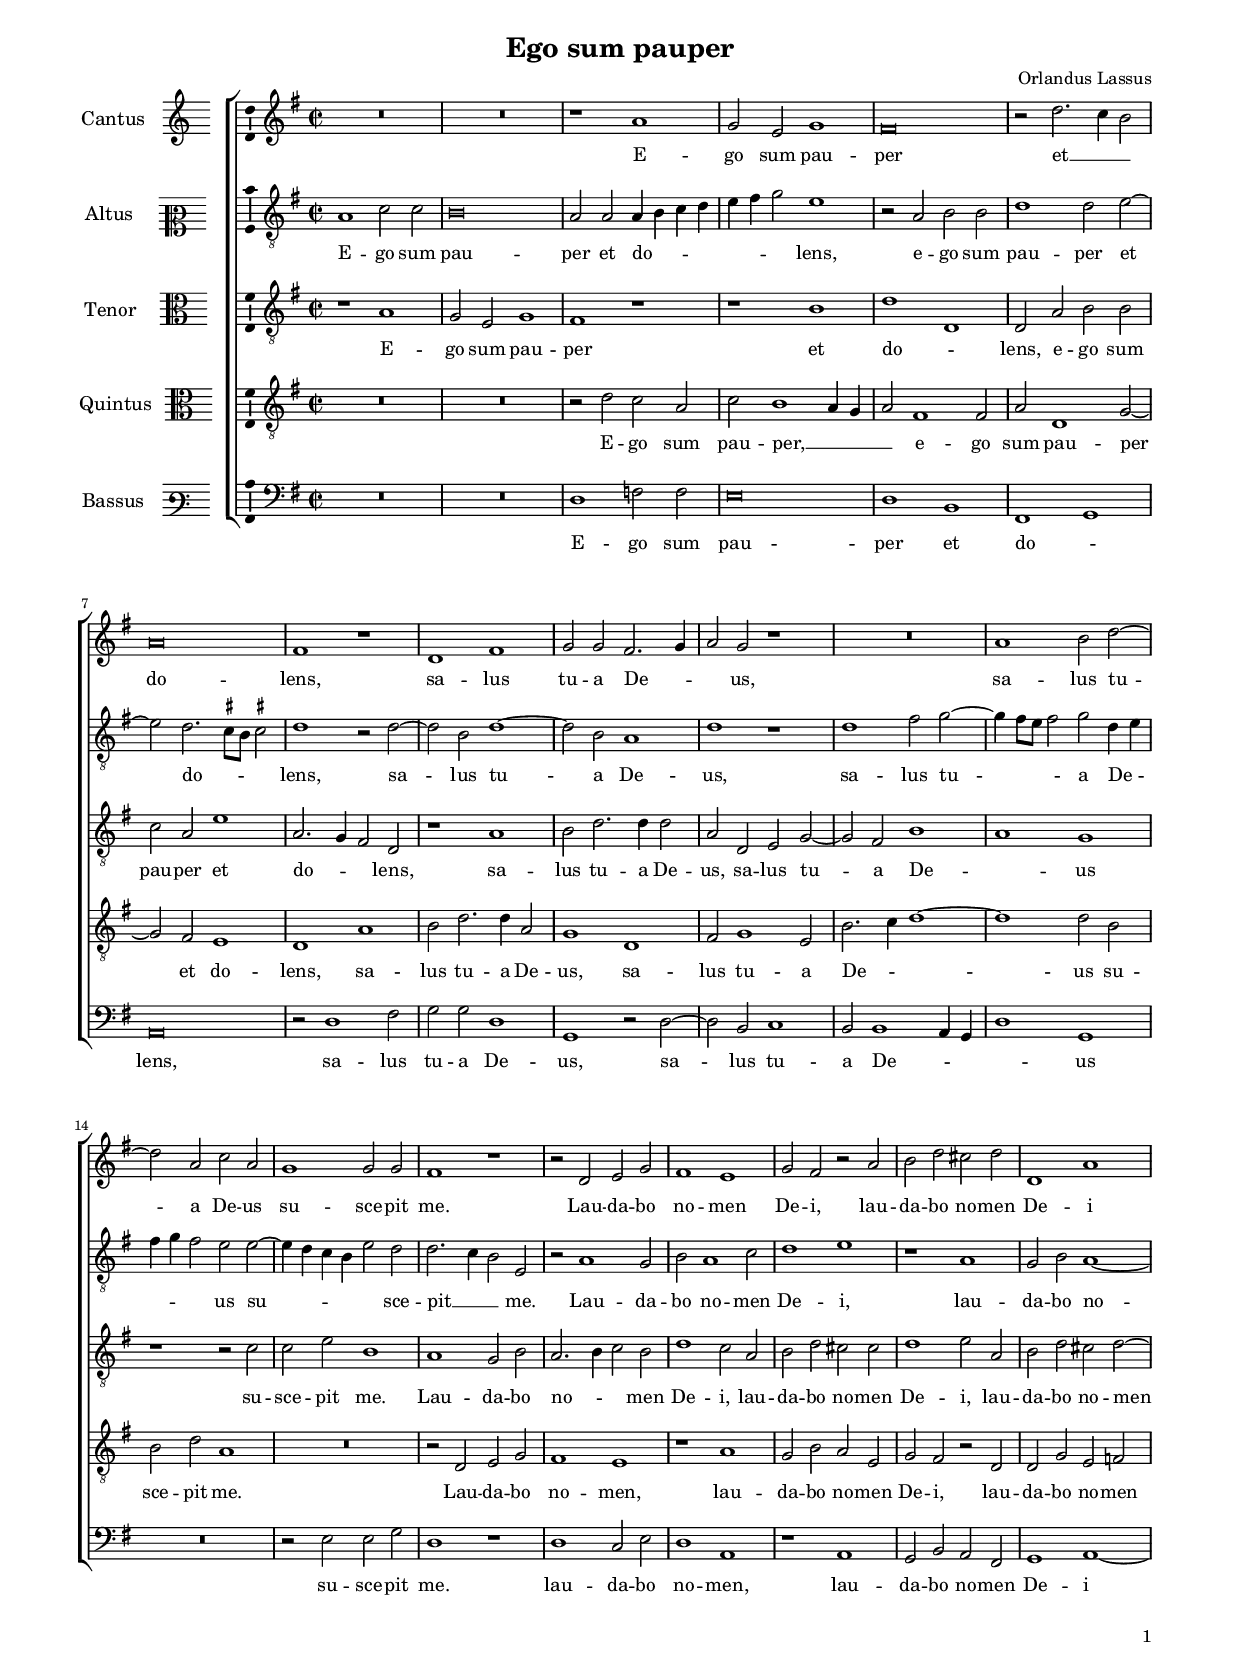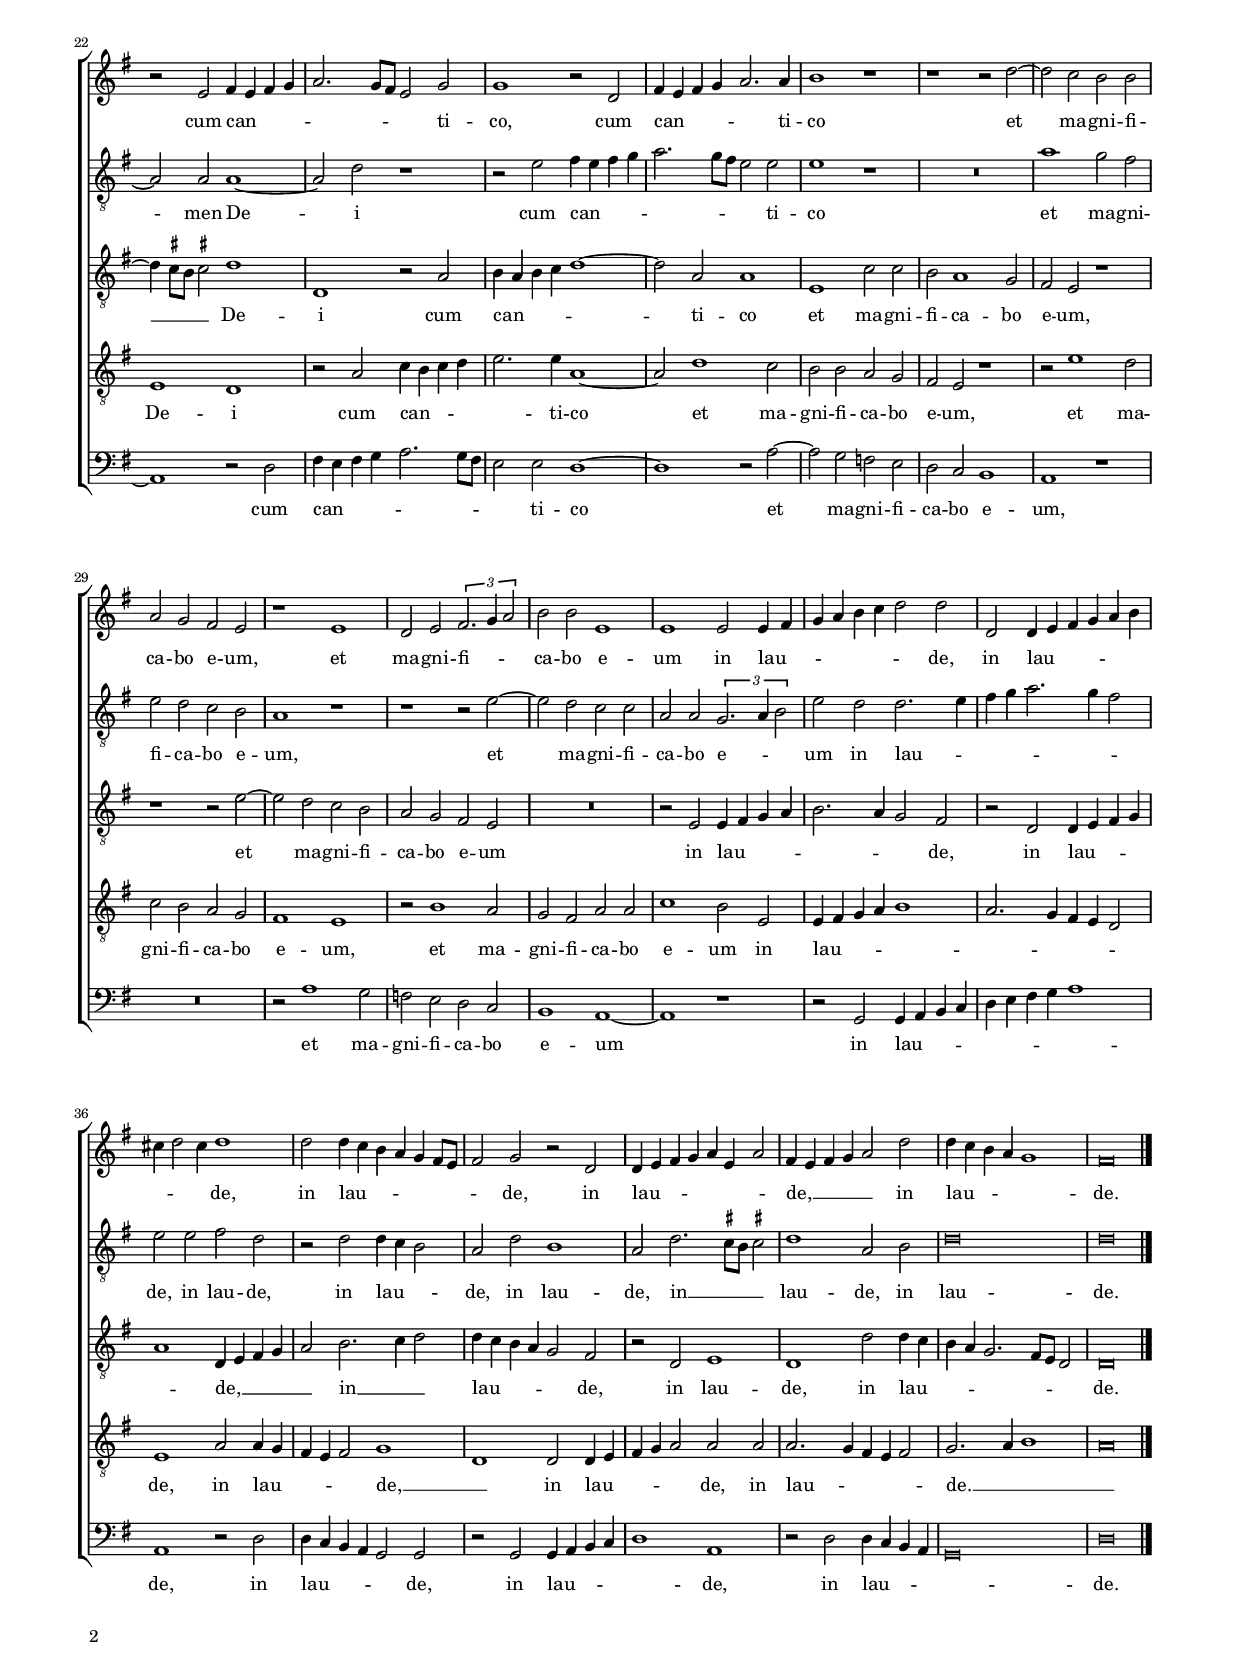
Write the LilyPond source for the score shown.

\header
{
  title="Ego sum pauper"
  composer="Orlandus Lassus"
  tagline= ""
}

\version "2.22.0"
\include "deutsch.ly"
#(set-global-staff-size 15)
#(ly:set-option 'point-and-click #f)

	
\paper
	{
	top-margin = 1.5 \cm
	bottom-margin = 0.9 \cm
	left-margin = 1.5 \cm
	right-margin = 1.5 \cm
	ragged-bottom = ##f
	ragged-last-bottom = ##f
	print-page-number = ##f
	system-system-spacing = #'((basic-distance . 17) (minimum-distance . 14) (padding . 7) (strechability . 150))
    oddFooterMarkup=\markup   \fill-line { "" \fromproperty #'page:page-number-string }
    evenFooterMarkup=\markup  \fill-line { \fromproperty #'page:page-number-string "" }
    last-bottom-spacing = #'((basic-distance . 12) (minimum-distance . 7) (padding . 4))
	systems-per-page = 3
    page-count = 2
%	min-systems-per-page = 3
	}

	
global = {
	\key c \major
	\time 2/2 \set Score.measureLength = #(ly:make-moment 2/1)
    \set Score.tempoHideNote = ##t
    \tempo 2 = 90
	\skip 1*2*42 \bar "|."
	}

	ficta = { \once \set suggestAccidentals = ##t }
	
	forget = #(define-music-function (music) (ly:music?) #{
		\accidentalStyle forget
		$music
		\accidentalStyle default
		#})
    
    m = \melisma
    me = \melismaEnd



incipitcantus = \markup { \score {
	{
	\set Staff.instrumentName = \markup { \fontsize #1 "Cantus" }
	\key c \major
	\clef violin
	s4 \bar ""
	}
	\layout  {
	raggedright = ##t
	indent = 1.6 \cm
	line-width = 2.4\cm
	\context { \Staff \remove Time_signature_engraver }
	\override Staff.Clef.Y-extent = #'(0 . 0)
	}} \hspace #1 }
	
      
incipitaltus = \markup { \score {
	{
	\set Staff.instrumentName = \markup { \fontsize #1 "Altus" }
	\key c \major
	\clef mezzosoprano
	s4 \bar ""
	}
	\layout  {
	raggedright = ##t
	indent = 1.6 \cm
	line-width = 2.4\cm
	\context { \Staff \remove Time_signature_engraver }
	\override Staff.Clef.Y-extent = #'(0 . 0)
	}} \hspace #1 }


incipittenor = \markup { \score {
	{
	\set Staff.instrumentName = \markup { \fontsize #1 "Tenor" }
	\key c \major
	\clef alto
	s4 \bar ""
	}
	\layout  {
	raggedright = ##t
	indent = 1.6 \cm
	line-width = 2.4\cm
	\context { \Staff \remove Time_signature_engraver }
	\override Staff.Clef.Y-extent = #'(0 . 0)
	}} \hspace #1 }
      
      
incipitquintus = \markup { \score {
	{
	\set Staff.instrumentName = \markup { \fontsize #1 "Quintus" }
	\key c \major
	\clef alto
	s4 \bar ""
	}
	\layout  {
	raggedright = ##t
	indent = 1.6 \cm
	line-width = 2.4\cm
	\context { \Staff \remove Time_signature_engraver }
	\override Staff.Clef.Y-extent = #'(0 . 0)
	}} \hspace #1 }
      
      
incipitbassus = \markup { \score {
	{
	\set Staff.instrumentName = \markup { \fontsize #1 "Bassus" }
	\key c \major
	\clef varbaritone
	s4 \bar ""
	}
	\layout  {
	raggedright = ##t
	indent = 1.6 \cm
	line-width = 2.4\cm
	\context { \Staff \remove Time_signature_engraver }
	\override Staff.Clef.Y-extent = #'(0 . 0)
	}} \hspace #1 }


cantus = \relative c''
	{
	R\breve
	R\breve
	r1 d
	c2 a c1
%5
	h\breve |
	r2 g'2. \m f4 e2 \me
	d\breve
	h1 r
	g1 h
%10
	c2 c h2. \m c4 |
	d2 \me c r1
	R\breve
	d1 e2 g~
	g2 d f d
%15
	c1 c2 c |
	h1 r
	r2 g a c
	h1 a
	c2 h r d
%20
	e2 g fis g |
	g,1 d'
	r2 a h4 \m a h c
	d2. c8 h a2 \me c
	c1 r2 g
%25
	h4 \m a h c d2. \me d4 |
	e1 r
	r1 r2 g~
	g2 f e e
	d2 c h a
%30
	r1 a |
	g2 a \tuplet 3/2 { h2. \m c4 d2 \me}
	e2 e a,1
	a1 a2 a4 \m h
	c4 d e f g2 \me g
%35
	g,2 g4 \m a h4 c d e |
	fis4 g2 fis4 \me g1
	g2 g4 \m f e d c h8 a
	h2 \me c r g
	g4 \m a h c d a d2 \me
%40
	h4 \m a h c d2 \me g2
	g4 \m f e d c1 \me |
	h\breve
	}


altus = \relative c'
	{
	d1 f2 f
	e\breve
	d2 d d4 \m e f g
	a h c2 \me a1
%5
	r2 d, e e |
	g1 g2 a~
	a2 g2. \m \ficta fis8 e \ficta fis!2 \me
	g1 r2 g~
	g2 e g1~
%10
	g2 e d1 |
	g1 r
	g1 h2 c~
	c4 \m h8 a h2 \me c g4 \m a
	h4 c h2 \me a a~
%15
	a4 \m g f e a2 \me g |
	g2. \m f4 e2 \me a,
	r2 d1 c2
	e2 d1 f2
	g1 a
%20
	r1 d, |
	c2 e d1~
	d2 d d1~
	d2 g r1
	r2 a h4 \m a h c
%25
	d2. c8 h a2 \me a |
	a1 r
	R\breve
	d1 c2 h
	a2 g f e
	d1 r
%30
	r1 r2 a'~ |
	a2 g f f
	d2 d \tuplet 3/2 { c2. \m d4 e2 \me } 
	a2 g g2. \m a4
	h4 c d2. c4 h2 \me
%35
	a2 a h g |
	r2 g g4 \m f e2 \me
	d2 g e1
	d2 g2. \m \ficta fis8 e \ficta fis!2 \me
	g1 d2 e
%40
	g\breve |
	g\breve
	}


tenor = \relative c'
	{
	r1 d
	c2 a c1
	h1 r
	r1 e
%5
	g1 \m g, \me |
	g2 d' e e
	f2 d a'1
	d,2. \m c4 h2 \me g
	r1 d'
%10
	e2 g2. g4 g2 |
	d2 g, a c~
	c2 h e1 \m
	d1 \me c
	r1 r2 f
%15
	f2 a e1 |
	d1 c2 e
	d2. \m e4 f2 \me e
	g1 f2 d
	e2 g fis fis
%20
	g1 a2 d, |
	e2 g fis g2~
	g4 \m \ficta fis8 e \ficta fis!2 \me g1
	g,1 r2 d'
	e4 \m d e f g1~
%25
	g2 \me d d1 |
	a1 f'2 f
	e2 d1 c2
	h2 a r1
	r1 r2 a'~
%30
	a2 g f e |
	d2 c h a
	R\breve
	r2 a a4 \m h c d
	e2. d4 c2 \me h
%35
	r2 g g4 \m a h c 
	d1 \me g,4 \m a h c
	d2 \me e2. \m f4 g2 \me
	g4 \m f e d c2 \me h
	r2 g a1
%40
	g1 g'2 g4 \m f |
	e4 d c2. h8 a g2 \me
	g\breve
	}

	
quintus = \relative c'
	{
	R\breve
	R\breve
	r2 g' f d
	f2 e1 \m d4 c
%5
	d2 \me h1 h2 |
	d2 g,1 c2~
	c2 h a1
	g1 d'
	e2 g2. g4 d2
%10
	c1 g |
	h2 c1 a2
	e'2. \m f4 g1~
	g1 \me g2 e
	e2 g d1
%15
	R\breve |
	r2 g, a c
	h1 a
	r1 d
	c2 e d a
%20
	c2 h r g |
	g2 c a b
	a1 g
	r2 d' f4 \m e f g
	a2. \me a4 d,1~
%25
	d2 g1 f2 |
	e2 e d c
	h2 a r1
	r2 a'1 g2
	f2 e d c
%30
	h1 a |
	r2 e'1 d2
	c2 h d d
	f1 e2 a,
	a4 \m h c d e1
%35
	d2. c4 h a g2 \me |
	a1 d2 d4 \m c
	h4 a h2 \me c1 \m
	g1 \me g2 g4 \m a
	h4 c d2 \me d d
%40
	d2. \m c4 h a h2 \me
	c2. \m d4 e1
	d\breve \me
	}


bassus = \relative c
	{
	R\breve
	R\breve
	g'1 b2 b
	a\breve
%5
	g1 e |
	h1 \m c \me
	d\breve
	r2 g1 h2
	c2 c g1
%10
	c,1 r2 g'~ |
	g2 e f1
	e2 e1 \m d4 c
	g'1 \me c,1
	R\breve
%15
	r2 a' a c |
	g1 r
	g1 f2 a
	g1 d
	r1 d
%20
	c2 e d h |
	c1 d~
	d1 r2 g
	h4 \m a h c d2. c8 h
	a2 \me a g1~
%25
	g1 r2 d'~ |
	d2 c b a
	g2 f e1
	d1 r
	R\breve
%30
	r2 d'1 c2 |
	b2 a g f
	e1 d~
	d1 r
	r2 c c4 \m d e f
%35
	g4 a h c d1 \me |
	d,1 r2 g
	g4 \m f e d c2 \me c
	r2 c c4 \m d e f
	g1 \me d
%40
	r2 g g4 \m f e d |
	c\breve \me
	g'\breve |
	}
	
lyricscantus = \lyricmode {
	E -- go sum pau -- per et __ do -- lens,
	sa -- lus tu -- a De -- us,
	sa -- lus tu -- a De -- us su -- sce -- pit me.
	Lau -- da -- bo no -- men De -- i,
	lau -- da -- bo no -- men De -- i
	cum can -- ti -- co,
	cum can -- ti -- co
	et ma -- gni -- fi -- ca -- bo e -- um,
	et ma -- gni -- fi -- ca -- bo e -- um
	in lau -- de,
	in lau -- de,
	in lau -- de,
	in lau -- de, __
	in lau -- de.
	}
	
	
lyricsaltus = \lyricmode {
	E -- go sum pau -- per et do -- lens,
	e -- go sum pau -- per et do -- lens,
	sa -- lus tu -- a De -- us,
	sa -- lus tu -- a De -- us su -- sce -- pit __ me.
	Lau -- da -- bo no -- men De -- i,
	lau -- da -- bo no -- men De -- i
	cum can -- ti -- co
	et ma -- gni -- fi -- ca -- bo e -- um,
	et ma -- gni -- fi -- ca -- bo e -- um
	in lau -- de,
	in lau -- de,
	in lau -- de,
	in lau -- de,
	in __ lau -- de,
	in lau -- de.
	}
	

lyricstenor = \lyricmode {
	E -- go sum pau -- per et do -- lens,
	e -- go sum pau -- per et do -- lens,
	sa -- lus tu -- a De -- us,
	sa -- lus tu -- a De -- us su -- sce -- pit me.
	Lau -- da -- bo no -- men De -- i,
	lau -- da -- bo no -- men De -- i,
	lau -- da -- bo no -- men __ De -- i
	cum can -- ti -- co
	et ma -- gni -- fi -- ca -- bo e -- um,
	et ma -- gni -- fi -- ca -- bo e -- um
	in lau -- de,
	in lau -- de, __
	in __ lau -- de,
	in lau -- de,
	in lau -- de.
	}

	
lyricsquintus = \lyricmode {
	E -- go sum pau -- per, __
	e -- go sum pau -- per et do -- lens,
	sa -- lus tu -- a De -- us,
	sa -- lus tu -- a De -- us su -- sce -- pit me.
	Lau -- da -- bo no -- men,
	lau -- da -- bo no -- men De -- i,
	lau -- da -- bo no -- men De -- i
	cum can -- ti -- co
	et ma -- gni -- fi -- ca -- bo e -- um,
	et ma -- gni -- fi -- ca -- bo e -- um,
	et ma -- gni -- fi -- ca -- bo e -- um
	in lau -- de,
	in lau -- de, __
	in lau -- de,
	in lau -- de. __
	}
	
	
lyricsbassus = \lyricmode {
	E -- go sum pau -- per et do -- lens,
	sa -- lus tu -- a De -- us,
	sa -- lus tu -- a De -- us su -- sce -- pit me.
	lau -- da -- bo no -- men,
	lau -- da -- bo no -- men De -- i
	cum can -- ti -- co
	et ma -- gni -- fi -- ca -- bo e -- um,
	et ma -- gni -- fi -- ca -- bo e -- um
	in lau -- de,
	in lau -- de,
	in lau -- de,
	in lau -- de.
	}
	

\score
{  
    \transpose c g, {
	\new ChoirStaff \with { \override StaffGrouper.staff-staff-spacing.basic-distance = #12 }
	<<
	
	\new Staff << \global
	\new Voice="v1" {
		\set Staff.instrumentName=\incipitcantus
		\set Staff.midiInstrument = "reed organ"
		\clef violin
		\cantus }
	\new Lyrics \lyricsto "v1" {\lyricscantus }
	>>

	
	\new Staff << \global
	\new Voice="v2" {
		\set Staff.instrumentName=\incipitaltus
		\set Staff.midiInstrument = "reed organ"
		\clef "G_8" 
		\altus}
	\new Lyrics \lyricsto "v2" {\lyricsaltus }
	>>

	
	\new Staff << \global
	\new Voice="v3" {
		\set Staff.instrumentName=\incipittenor
		\set Staff.midiInstrument = "reed organ"
		\clef "G_8"
		\tenor }
	\new Lyrics \lyricsto "v3" {\lyricstenor }
	>>
	
	
	\new Staff << \global
	\new Voice="v5" {
		\set Staff.instrumentName=\incipitquintus
		\set Staff.midiInstrument = "reed organ"
		\clef "G_8"
		\quintus}
	\new Lyrics \lyricsto "v5" {\lyricsquintus }
	>>
	
	
	\new Staff << \global
	\new Voice="v4" {
		\set Staff.instrumentName=\incipitbassus
		\set Staff.midiInstrument = "reed organ"
		\clef bass 
		\bassus }
	\new Lyrics \lyricsto "v4" {\lyricsbassus}
	>>	
	>>
    } % transpose

    
	\layout
	{
	indent = 2.5\cm
	\context { \Lyrics \override VerticalAxisGroup.nonstaff-relatedstaff-spacing.padding = #1.4 }
%	\context { \Lyrics \override LyricText.font-size = #1 }
	\context { \Staff \override TimeSignature.break-visibility = #end-of-line-invisible }
	\context { \Staff \consists "Ambitus_engraver" }
%	\context { \Voice \override Slur.transparent = ##t }
	\context { \Score \override BarNumber.padding = #2 }
	\context { \Voice \override NoteHead.style = #'baroque }
	}

\midi
	{
	}
	
}


% EOF
